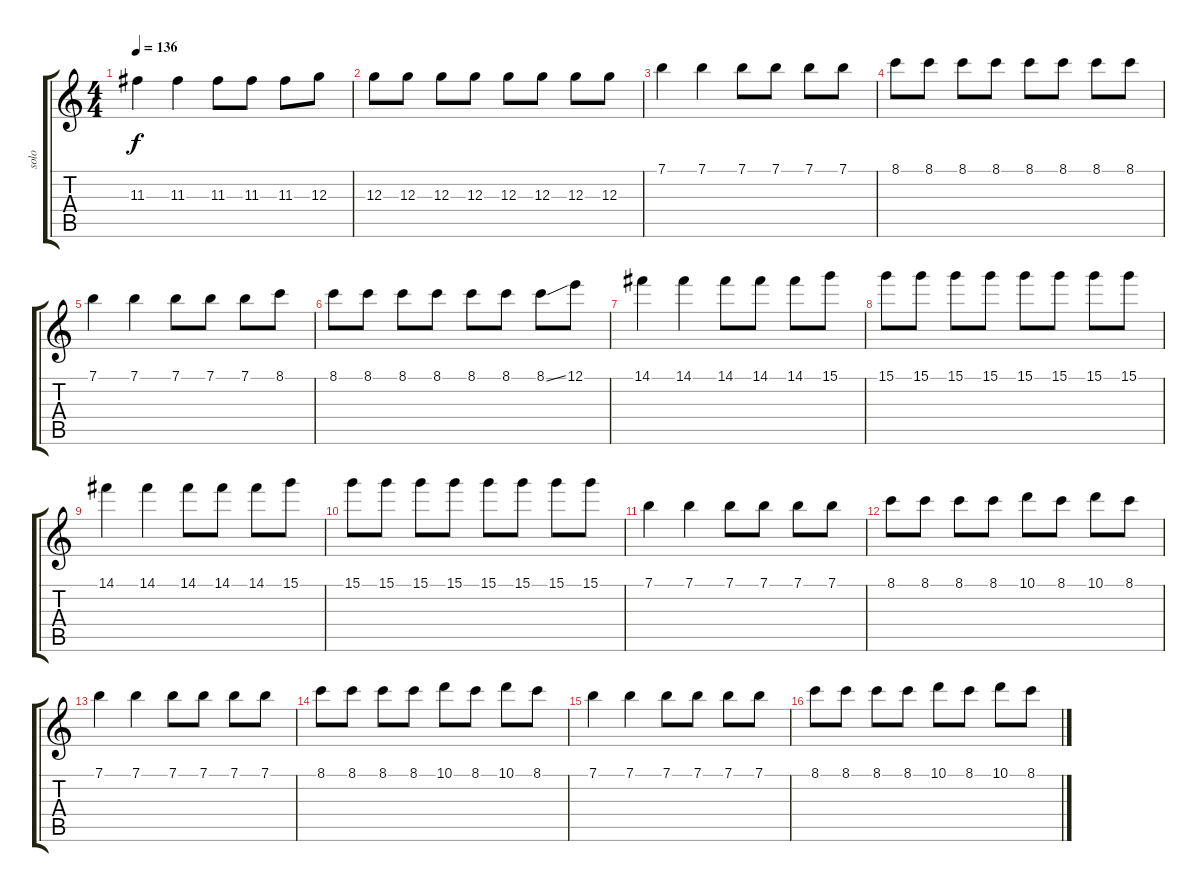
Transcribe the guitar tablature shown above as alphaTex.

\track ("solo" "solo") {instrument overdrivenguitar}
\staff {score tabs}
\tuning (E4 B3 G3 D3 A2 E2) {hide}
\ts (4 4)
\tempo 136
\clef g2
\ks c
11.3.4{dy f} 11.3.4 11.3.8 11.3.8 11.3.8 12.3.8 |
12.3.8 12.3.8 12.3.8 12.3.8 12.3.8 12.3.8 12.3.8 12.3.8 |
7.1.4 7.1.4 7.1.8 7.1.8 7.1.8 7.1.8 |
8.1.8 8.1.8 8.1.8 8.1.8 8.1.8 8.1.8 8.1.8 8.1.8 |
7.1.4 7.1.4 7.1.8 7.1.8 7.1.8 8.1.8 |
8.1.8 8.1.8 8.1.8 8.1.8 8.1.8 8.1.8 8.1{ss}.8 12.1.8 |
14.1.4 14.1.4 14.1.8 14.1.8 14.1.8 15.1.8 |
15.1.8 15.1.8 15.1.8 15.1.8 15.1.8 15.1.8 15.1.8 15.1.8 |
14.1.4 14.1.4 14.1.8 14.1.8 14.1.8 15.1.8 |
15.1.8 15.1.8 15.1.8 15.1.8 15.1.8 15.1.8 15.1.8 15.1.8 |
7.1.4 7.1.4 7.1.8 7.1.8 7.1.8 7.1.8 |
8.1.8 8.1.8 8.1.8 8.1.8 10.1.8 8.1.8 10.1.8 8.1.8 |
7.1.4 7.1.4 7.1.8 7.1.8 7.1.8 7.1.8 |
8.1.8 8.1.8 8.1.8 8.1.8 10.1.8 8.1.8 10.1.8 8.1.8 |
7.1.4 7.1.4 7.1.8 7.1.8 7.1.8 7.1.8 |
8.1.8 8.1.8 8.1.8 8.1.8 10.1.8 8.1.8 10.1.8 8.1.8
